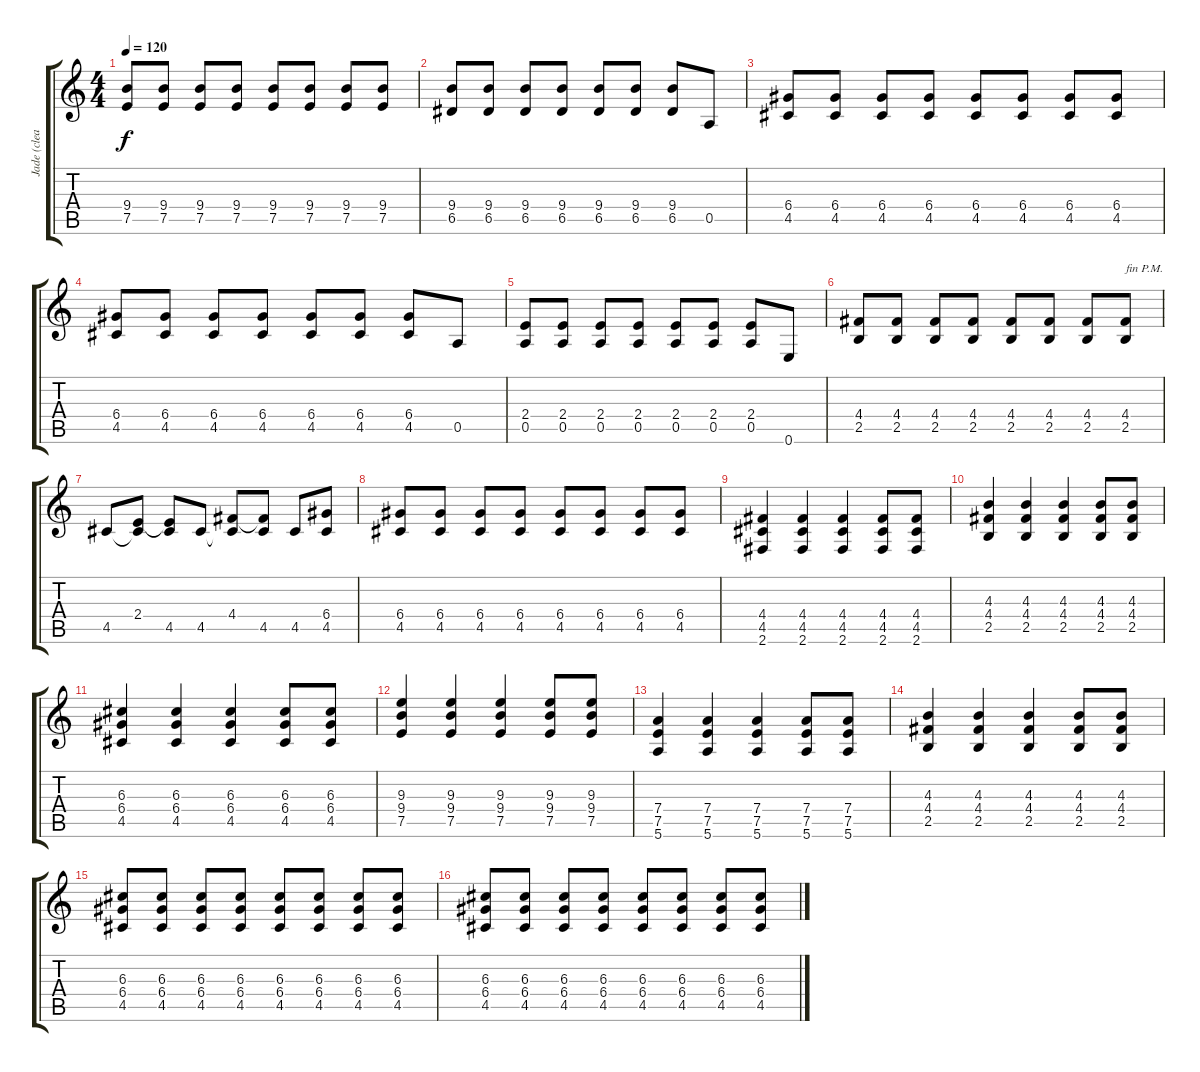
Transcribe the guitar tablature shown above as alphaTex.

\track ("Jade (clean guitare)" "Jade (clea") {instrument electricguitarclean}
\staff {score tabs}
\tuning (E4 B3 G3 D3 A2 E2) {hide}
\ts (4 4)
\tempo 120
\clef g2
\ks c
(9.4 7.5).8{dy f} (9.4 7.5).8 (9.4 7.5).8 (9.4 7.5).8 (9.4 7.5).8 (9.4 7.5).8 (9.4 7.5).8 (9.4 7.5).8 |
(9.4 6.5).8 (9.4 6.5).8 (9.4 6.5).8 (9.4 6.5).8 (9.4 6.5).8 (9.4 6.5).8 (9.4 6.5).8 0.5.8 |
(6.4 4.5).8 (6.4 4.5).8 (6.4 4.5).8 (6.4 4.5).8 (6.4 4.5).8 (6.4 4.5).8 (6.4 4.5).8 (6.4 4.5).8 |
(6.4 4.5).8 (6.4 4.5).8 (6.4 4.5).8 (6.4 4.5).8 (6.4 4.5).8 (6.4 4.5).8 (6.4 4.5).8 0.5.8 |
(2.4 0.5).8 (2.4 0.5).8 (2.4 0.5).8 (2.4 0.5).8 (2.4 0.5).8 (2.4 0.5).8 (2.4 0.5).8 0.6.8 |
(4.4 2.5).8 (4.4 2.5).8 (4.4 2.5).8 (4.4 2.5).8 (4.4 2.5).8 (4.4 2.5).8 (4.4 2.5).8 (4.4 2.5).8{txt "fin P.M."} |
4.5.8 (2.4 4.5{t}).8 (2.4{t} 4.5).8 4.5.8 (4.4 4.5{t}).8 (4.4{t} 4.5).8 4.5.8 (6.4 4.5).8 |
(6.4 4.5).8 (6.4 4.5).8 (6.4 4.5).8 (6.4 4.5).8 (6.4 4.5).8 (6.4 4.5).8 (6.4 4.5).8 (6.4 4.5).8 |
(4.4 4.5 2.6).4 (4.4 4.5 2.6).4 (4.4 4.5 2.6).4 (4.4 4.5 2.6).8 (4.4 4.5 2.6).8 |
(4.3 4.4 2.5).4 (4.3 4.4 2.5).4 (4.3 4.4 2.5).4 (4.3 4.4 2.5).8 (4.3 4.4 2.5).8 |
(6.3 6.4 4.5).4 (6.3 6.4 4.5).4 (6.3 6.4 4.5).4 (6.3 6.4 4.5).8 (6.3 6.4 4.5).8 |
(9.3 9.4 7.5).4 (9.3 9.4 7.5).4 (9.3 9.4 7.5).4 (9.3 9.4 7.5).8 (9.3 9.4 7.5).8 |
(7.4 7.5 5.6).4 (7.4 7.5 5.6).4 (7.4 7.5 5.6).4 (7.4 7.5 5.6).8 (7.4 7.5 5.6).8 |
(4.3 4.4 2.5).4 (4.3 4.4 2.5).4 (4.3 4.4 2.5).4 (4.3 4.4 2.5).8 (4.3 4.4 2.5).8 |
(6.3 6.4 4.5).8 (6.3 6.4 4.5).8 (6.3 6.4 4.5).8 (6.3 6.4 4.5).8 (6.3 6.4 4.5).8 (6.3 6.4 4.5).8 (6.3 6.4 4.5).8 (6.3 6.4 4.5).8 |
(6.3 6.4 4.5).8 (6.3 6.4 4.5).8 (6.3 6.4 4.5).8 (6.3 6.4 4.5).8 (6.3 6.4 4.5).8 (6.3 6.4 4.5).8 (6.3 6.4 4.5).8 (6.3 6.4 4.5).8
